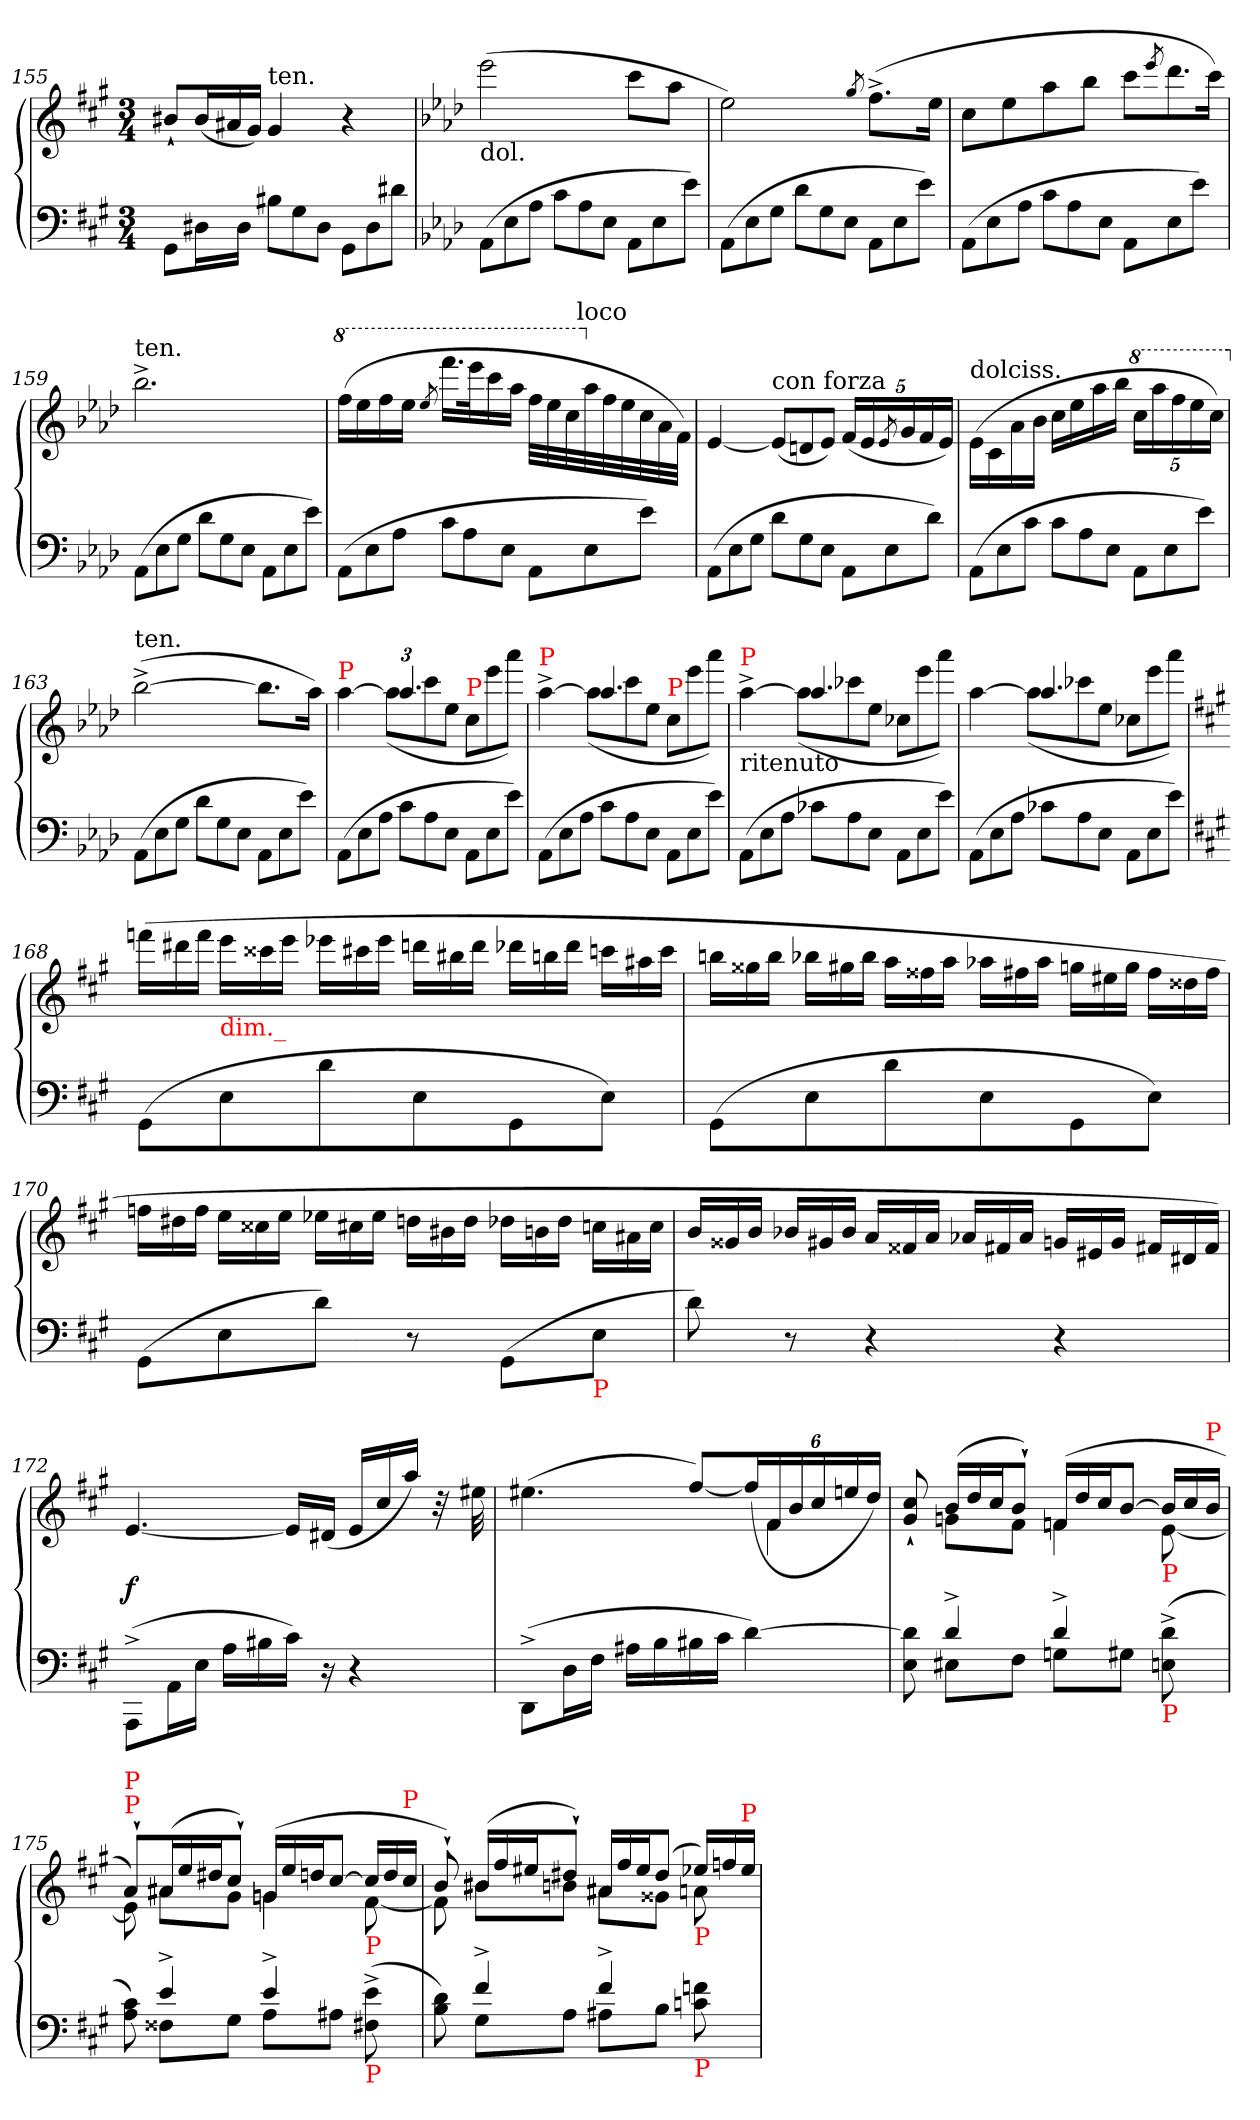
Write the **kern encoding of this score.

**kern	**kern	**dynam
*part1	*part1	*part1
*staff2	*staff1	*staff1/2
*clefF4	*clefG2	*
*k[f#c#g#]	*k[f#c#g#]	*
*M3/4	*M3/4	*
=155	=155	=155
8GG#\L	8b#X`L	.
*	*Xtuplet	*
16D#X\L	(24b#L	.
.	24a#X	.
16D#\JJ	.	.
.	24g#JJ)	.
*Xtuplet	*	*
!	!LO:TX:a:t=ten.	!
12B#XL	4g#	.
12G#	.	.
12D#J	.	.
12GG#L	4r	.
12D#	.	.
12d#XJ	.	.
=156	=156	=156
*k[b-e-a-d-]	*k[b-e-a-d-]	*
!	!LO:TX:b:t=dol.	!
(12AA-L	(2eee-	.
12E-	.	.
12A-J	.	.
12cL	.	.
12A-	.	.
12E-J	.	.
12AA-L	8cccL	.
12E-	.	.
.	8aa-J	.
12e-J)	.	.
=157	=157	=157
(12AA-L	2ee-)	.
12E-	.	.
12GJ	.	.
12d-L	.	.
12G	.	.
12E-J	.	.
.	8qgg/	.
12AA-L	(8.ff^<L	.
12E-	.	.
12e-J)	.	.
.	16ee-Jk	.
=158	=158	=158
(12AA-L	8ccL	.
12E-	.	.
.	8ee-	.
12A-J	.	.
12cL	8aa-	.
12A-	.	.
.	8bb-J	.
12E-J	.	.
12AA-L	12cccL	.
.	8qeee-/	.
12E-	12.ddd-	.
12e-J)	.	.
.	24cccJk)	.
=159	=159	=159
!	!LO:TX:a:t=ten.	!
(12AA-L	2.bb-^<	.
12E-	.	.
12GJ	.	.
12d-L	.	.
12G	.	.
12E-J	.	.
12AA-L	.	.
12E-	.	.
12e-J)	.	.
=160	=160	=160
*	*8va	*
(12AA-L	(16fffLL	.
.	16eee-	.
12E-	.	.
.	16fff	.
12A-J	.	.
.	16eee-JJ	.
.	8qeee-/	.
12cL	16.ffffLL	.
12A-	.	.
.	32eeee-k	.
.	16cccc	.
12E-J	.	.
.	16aaa-JJ	.
12AA-L	36fffLLL	.
.	36eee-	.
.	36ccc	.
*	*X8va	*
!	!LO:TX:a:t=loco	!
12E-	36aa-	.
.	36ff	.
.	36ee-	.
12e-J)	36cc	.
.	36a-	.
.	36fJJJ)	.
=161	=161	=161
(12AA-L	[4e-	.
12E-	.	.
12GJ	.	.
!	!LO:TX:a:t=con forza	!
12d-L	(12e-L]	.
12G	12dn	.
12E-J	12e-J)	.
*	*tuplet	*
*	*Xbrackettup	*
12AA-L	(20fLL	.
.	20e-	.
12E-	.	.
.	8qe-/	.
.	20g	.
.	20f	.
12d-J)	.	.
.	20e-JJ)	.
=162	=162	=162
!	!LO:TX:a:t=dolciss.	!
(12AA-L	(16e-\LL	.
.	16c\	.
12E-	.	.
.	16a-\	.
12cJ	.	.
.	16b-\JJ	.
12cL	16ccLL	.
.	16ee-	.
12A-	.	.
.	16aa-	.
12E-J	.	.
.	16bb-JJ	.
*	*8va	*
12AA-L	20cccLL	.
.	20aaa-	.
12E-	.	.
.	20fff	.
.	20eee-	.
12e-J)	.	.
.	20cccJJ)	.
=163	=163	=163
*	*X8va	*
!	!LO:TX:a:t=ten.	!
(12AA-L	([2bb-^<	.
12E-	.	.
12GJ	.	.
12d-L	.	.
12G	.	.
12E-J	.	.
12AA-L	8.bb-L]	.
12E-	.	.
12e-J)	.	.
.	16aa-Jk)	.
=164	=164	=164
*	*^	*
!	!LO:TX:a:color=red:t=P	!	!
(12AA-L	4ryy	[4aa-	.
12E-	.	.	.
12A-J	.	.	.
*	*	*Xtuplet	*
12cL	6.aa-/	(>12aa-\L]	.
12A-	.	12ccc	.
12E-J	.	12ee-J	.
!	!LO:TX:a:color=red:t=P	!	!
12AA-L	4ryy	12cc\L	.
12E-	.	12eee-	.
12e-J)	.	12aaa-J)	.
=165	=165	=165	=165
!	!LO:TX:a:color=red:t=P	!	!
(12AA-L	4ryy	[4aa-^<	.
12E-	.	.	.
12A-J	.	.	.
12cL	6.aa-/	(>12aa-\L]	.
12A-	.	12ccc	.
12E-J	.	12ee-J	.
!	!LO:TX:a:color=red:t=P	!	!
12AA-L	4ryy	12cc\L	.
12E-	.	12eee-	.
12e-J)	.	12aaa-J)	.
=166	=166	=166	=166
!	!LO:TX:b:t=ritenuto	!	!
!	!LO:TX:a:color=red:t=P	!	!
(12AA-L	4ryy	[4aa-^>	.
12E-	.	.	.
12A-J	.	.	.
12c-XL	6.aa-/	(>12aa-\L]	.
12A-	.	12ccc-X	.
12E-J	.	12ee-J	.
12AA-L	4ryy	12cc-X\L	.
12E-	.	12eee-	.
12e-J)	.	12aaa-J)	.
=167	=167	=167	=167
(12AA-L	4ryy	[4aa-	.
12E-	.	.	.
12A-J	.	.	.
12c-XL	6.aa-/	(>12aa-\L]	.
12A-	.	12ccc-X	.
12E-J	.	12ee-J	.
12AA-L	4ryy	12cc-X\L	.
12E-	.	12eee-	.
12e-J)	.	12aaa-J)	.
*	*v	*v	*
=168	=168	=168
*k[f#c#g#]	*k[f#c#g#]	*
*	*^	*
!	!LO:TX:b:t=a tempo	!	!
*	*v	*v	*
(8GG#L	(>24fffnLL	.
.	24ddd#X	.
.	24fffJJ	.
!	!LO:TX:b:color=red:t=dim._	!
8E	24eeeLL	.
.	24ccc##X	.
.	24eeeJJ	.
8d	24eee-XLL	.
.	24ccc#X	.
.	24eee-JJ	.
8E	24dddnLL	.
.	24bb#X	.
.	24dddJJ	.
8GG#	24ddd-XLL	.
.	24bbn	.
.	24ddd-JJ	.
8EJ)	24cccnLL	.
.	24aa#X	.
.	24cccJJ	.
=169	=169	=169
(8GG#L	24bbnLL	.
.	24gg##X	.
.	24bbJJ	.
8E	24bb-XLL	.
.	24gg#X	.
.	24bb-JJ	.
8d	24aaLL	.
.	24ff##X	.
.	24aaJJ	.
8E	24aa-XLL	.
.	24ff#X	.
.	24aa-JJ	.
8GG#	24ggnLL	.
.	24ee#X	.
.	24ggJJ	.
8EJ)	24ff#LL	.
.	24dd##X	.
.	24ff#JJ	.
=170	=170	=170
(8GG#L	24ffnLL	.
.	24dd#X	.
.	24ffJJ	.
8E	24eeLL	.
.	24cc##X	.
.	24eeJJ	.
8dJ)	24ee-XLL	.
.	24cc#X	.
.	24ee-JJ	.
8r	24ddnLL	.
.	24b#X	.
.	24ddJJ	.
(8GG#\L	24dd-XLL	.
.	24bn	.
.	24dd-JJ	.
!LO:TX:b:color=red:t=P	!	!
8E\J	24ccnLL	.
.	24a#X	.
.	24ccJJ	.
=171	=171	=171
8d)	24bLL	.
.	24g##X	.
.	24bJJ	.
8r	24b-XLL	.
.	24g#X	.
.	24b-JJ	.
4r	24aLL	.
.	24f##X	.
.	24aJJ	.
.	24a-XLL	.
.	24f#X	.
.	24a-JJ	.
4r	24gnLL	.
.	24e#X	.
.	24gJJ	.
.	24f#XLL	.
.	24d#X	.
.	24f#JJ)	.
=172	=172	=172
(8AAA^>\L	[4.e	f
16AA\L	.	.
16E\JJ	.	.
16ALL	.	.
16B#X	.	.
16c#JJ)	16eLL]	.
16r	(<16d#XJJ	.
4r	16e/LL	.
.	16cc#/	.
.	16aa/JJ)	.
.	32r	.
.	32ee#X	.
=173	=173	=173
*	*^	*
(8DD^>\L	(4.ee#X	2ryy	.
16D\L	.	.	.
16F#\JJ	.	.	.
16A#XLL	.	.	.
16B	.	.	.
16B#X	[8ff#L)	.	.
16c#JJ	.	.	.
*	*tuplet	*Xtuplet	*
[4d)	(<24ff#L]	24ryy	.
.	24f#	6f#	.
.	24b	.	.
.	24cc#	.	.
.	24ee	.	.
.	24ddJJ)	24ryy	.
=174	=174	=174	=174
*^	*	*	*
8ryy	8d] 8E	8cc#`> 8g#`>	8ryy	.
4d^>	8E#XL	(24bLL	8gnL	.
.	.	24dd	.	.
.	.	24cc#J	.	.
.	8F#J	8b`J)	8f#J	.
4d^>	8GnL	(24fnLL	4fn	.
.	.	24dd	.	.
.	.	24cc#J	.	.
.	8G#XJ	[8bJ	.	.
!	!	!LO:TX:b:color=red:t=P	!	!
!LO:TX:b:color=red:t=P	!	!	!	!
8ryy	(8d^> 8En^>	24bLL]	[8e	.
.	.	24cc#	.	.
!	!	!LO:TX:a:color=red:t=P	!	!
.	.	24bJJ	.	.
=175	=175	=175	=175	=175
!	!	!LO:TX:a:color=red:t=P	!	!
!	!	!LO:TX:a:color=red:t=P	!	!
8ryy	8c# 8A)	8a`L)	8e]	.
4e^>	8F##XL	(24a#XL	8a#XL	.
.	.	24ee	.	.
.	.	24dd#XJ	.	.
.	8G#J	8cc#`J)	8g#J	.
4e^>	8AL	(24gnLL	4gn	.
.	.	24ee	.	.
.	.	24ddnJ	.	.
.	8A#XJ	[8cc#J	.	.
!	!	!LO:TX:b:color=red:t=P	!	!
!LO:TX:b:color=red:t=P	!	!	!	!
8ryy	(8e^> 8F#^>	24cc#LL]	[8f#	.
.	.	24dd	.	.
!	!	!LO:TX:a:color=red:t=P	!	!
.	.	24cc#JJ	.	.
=176	=176	=176	=176	=176
8ryy	8d 8B)	8b`)	8f#]	.
4f#^>	8G#L	(24b#XLL	8b#XL	.
.	.	24ff#	.	.
.	.	24ee#XJ	.	.
.	8AJ	8dd#X`J)	8bnJ	.
4f#^>	8A#XL	24a#XLL	8a#XL	.
.	.	24ff#	.	.
.	.	24ee#J	.	.
.	8BJ	(8dd#J	8g##XJ	.
!	!	!LO:TX:b:color=red:t=P	!	!
!LO:TX:b:color=red:t=P	!	!	!	!
8ryy	8fn 8cn	24ee-XLL)	8an	.
.	.	24ffn	.	.
!	!	!LO:TX:a:color=red:t=P	!	!
.	.	24ee-JJ	.	.
*v	*v	*	*	*
*	*v	*v	*
=	=	=
*-	*-	*-
